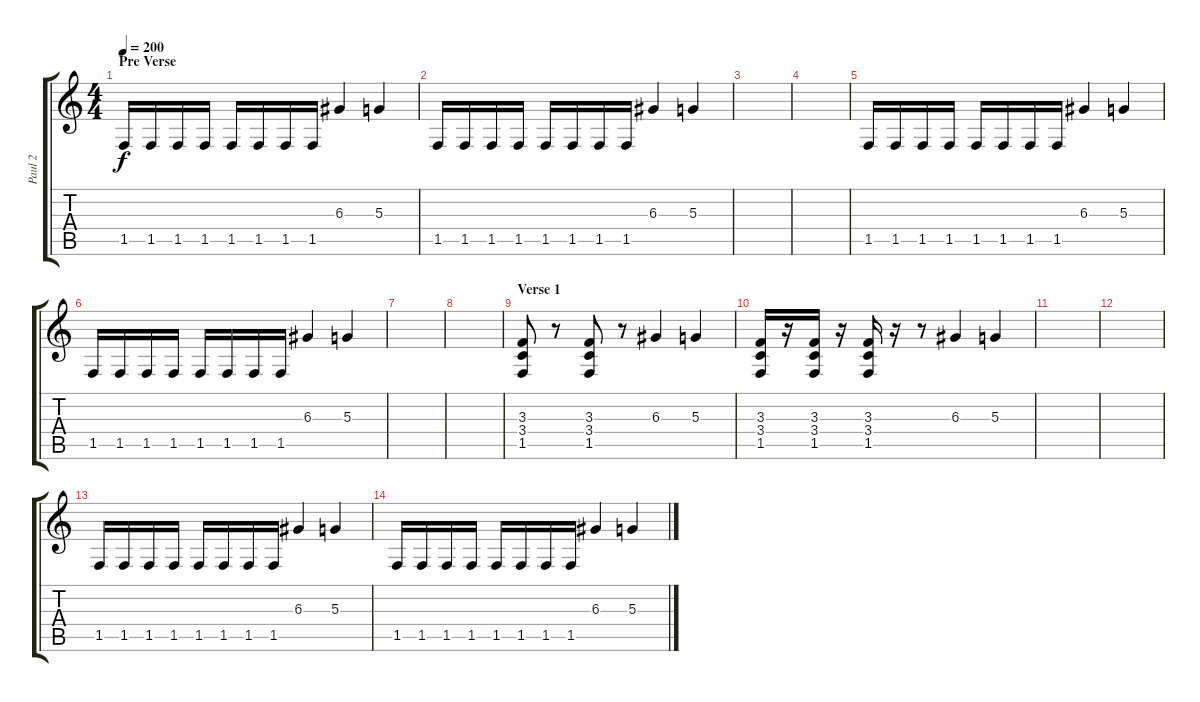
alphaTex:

\track ("Paul 2" "Paul 2") {instrument distortionguitar}
\staff {score tabs}
\tuning (B3 Gb3 D3 A2 E2 B1) {hide}
\ts (4 4)
\section ("" "Pre Verse")
\tempo 200
\clef g2
\ks c
1.5.16{dy f volume 13} 1.5.16 1.5.16 1.5.16 1.5.16 1.5.16 1.5.16 1.5.16 6.3.4 5.3.4 |
1.5.16 1.5.16 1.5.16 1.5.16 1.5.16 1.5.16 1.5.16 1.5.16 6.3.4 5.3.4 |
|
|
1.5.16 1.5.16 1.5.16 1.5.16 1.5.16 1.5.16 1.5.16 1.5.16 6.3.4 5.3.4 |
1.5.16 1.5.16 1.5.16 1.5.16 1.5.16 1.5.16 1.5.16 1.5.16 6.3.4 5.3.4 |
|
|
\section ("" "Verse 1")
(3.3 3.4 1.5).8 r.8 (3.3 3.4 1.5).8 r.8 6.3.4 5.3.4 |
(3.3 3.4 1.5).16 r.16 (3.3 3.4 1.5).16 r.16 (3.3 3.4 1.5).16 r.16 r.8 6.3.4 5.3.4 |
|
|
1.5.16 1.5.16 1.5.16 1.5.16 1.5.16 1.5.16 1.5.16 1.5.16 6.3.4 5.3.4 |
1.5.16 1.5.16 1.5.16 1.5.16 1.5.16 1.5.16 1.5.16 1.5.16 6.3.4 5.3.4
